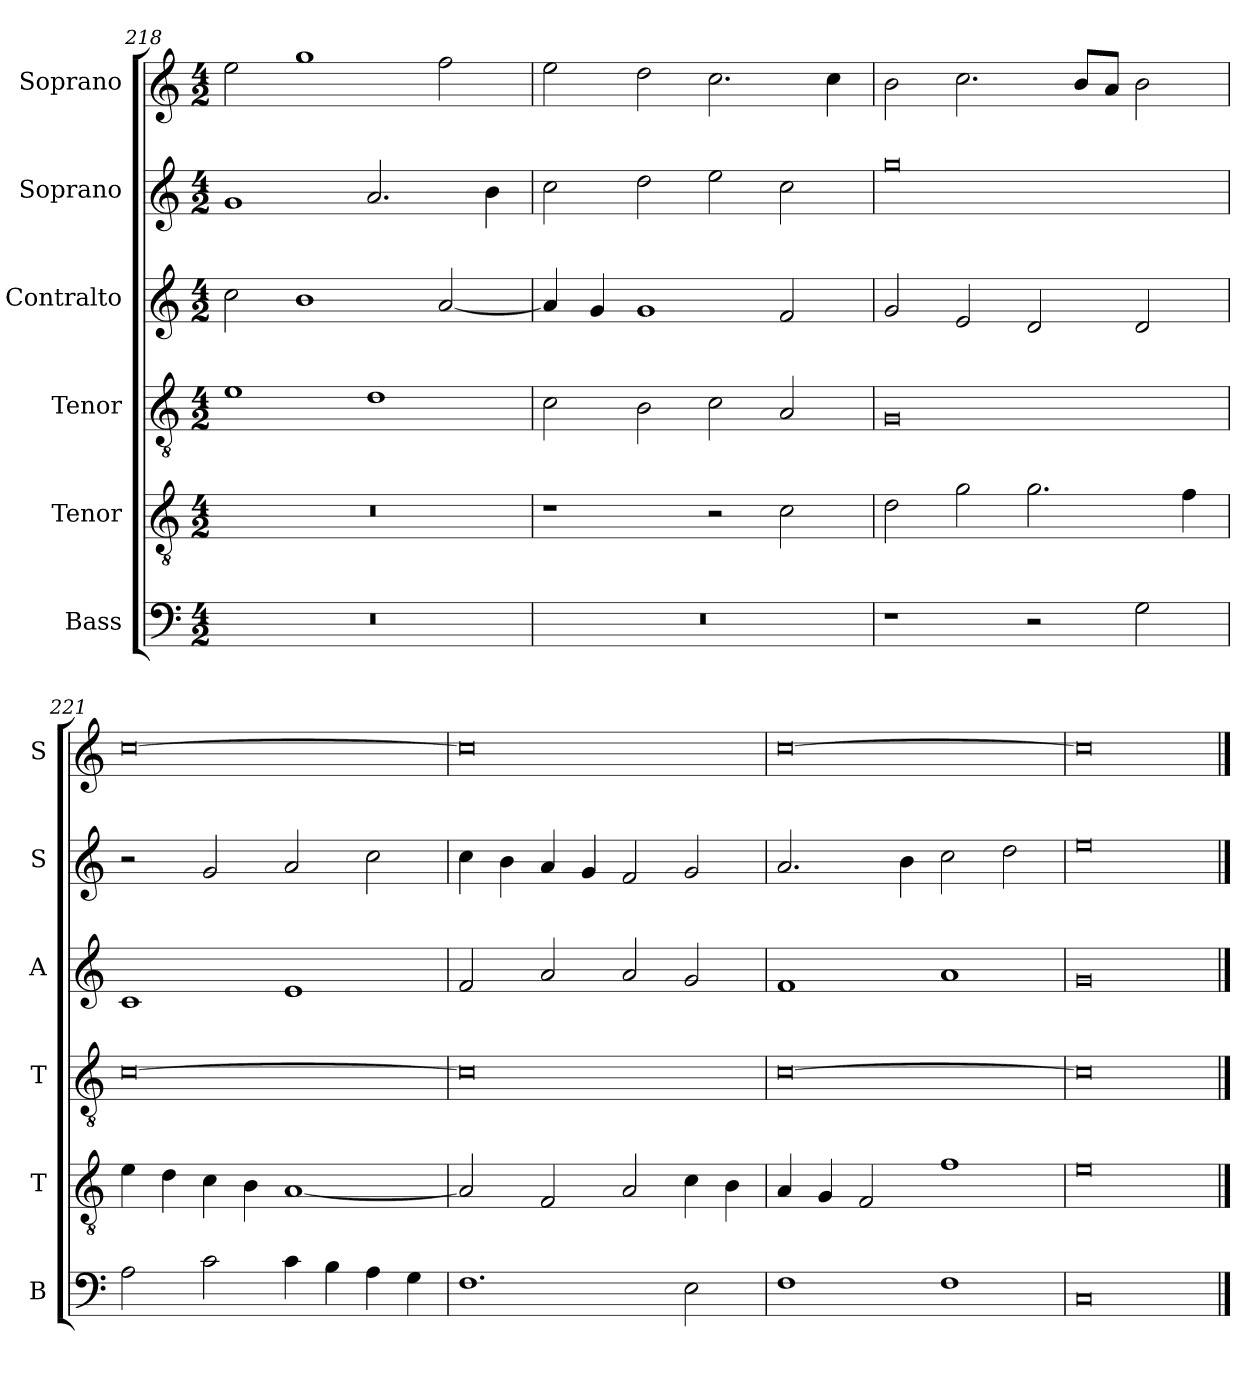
**kern	**kern	**kern	**kern	**kern	**kern
*part6	*part5	*part4	*part3	*part2	*part1
*staff6	*staff5	*staff4	*staff3	*staff2	*staff1
*I"Bass	*I"Tenor	*I"Tenor	*I"Contralto	*I"Soprano	*I"Soprano
*I'B	*I'T	*I'T	*I'A	*I'S	*I'S
*clefF4	*clefGv2	*clefGv2	*clefG2	*clefG2	*clefG2
*k[]	*k[]	*k[]	*k[]	*k[]	*k[]
*C:ion	*C:ion	*C:ion	*C:ion	*C:ion	*C:ion
*M4/2	*M4/2	*M4/2	*M4/2	*M4/2	*M4/2
=218	=218	=218	=218	=218	=218
0r	0r	1e	2cc	1g	2ee
.	.	.	1b	.	1gg
.	.	1d	.	2.a	.
.	.	.	[2a	.	2ff
.	.	.	.	4b	.
=219	=219	=219	=219	=219	=219
0r	1r	2c	4a]	2cc	2ee
.	.	.	4g	.	.
.	.	2B	1g	2dd	2dd
.	2r	2c	.	2ee	2.cc
.	2c	2A	2f	2cc	.
.	.	.	.	.	4cc
=220	=220	=220	=220	=220	=220
1r	2d	0G	2g	0gg	2b
.	2g	.	2e	.	2.cc
2r	2.g	.	2d	.	.
.	.	.	.	.	8b/L
.	.	.	.	.	8a/J
2G	.	.	2d	.	2b
.	4f	.	.	.	.
=221	=221	=221	=221	=221	=221
2A	4e	[0c	1c	2r	[0cc
.	4d	.	.	.	.
2c	4c	.	.	2g	.
.	4B	.	.	.	.
4c	[1A	.	1e	2a	.
4B	.	.	.	.	.
4A	.	.	.	2cc	.
4G	.	.	.	.	.
=222	=222	=222	=222	=222	=222
1.F	2A]	0c]	2f	4cc	0cc]
.	.	.	.	4b	.
.	2F	.	2a	4a	.
.	.	.	.	4g	.
.	2A	.	2a	2f	.
2E	4c	.	2g	2g	.
.	4B	.	.	.	.
=223	=223	=223	=223	=223	=223
1F	4A	[0c	1f	2.a	[0cc
.	4G	.	.	.	.
.	2F	.	.	.	.
.	.	.	.	4b	.
1F	1f	.	1a	2cc	.
.	.	.	.	2dd	.
=224	=224	=224	=224	=224	=224
0C	0e	0c]	0g	0ee	0cc]
==	==	==	==	==	==
*-	*-	*-	*-	*-	*-
